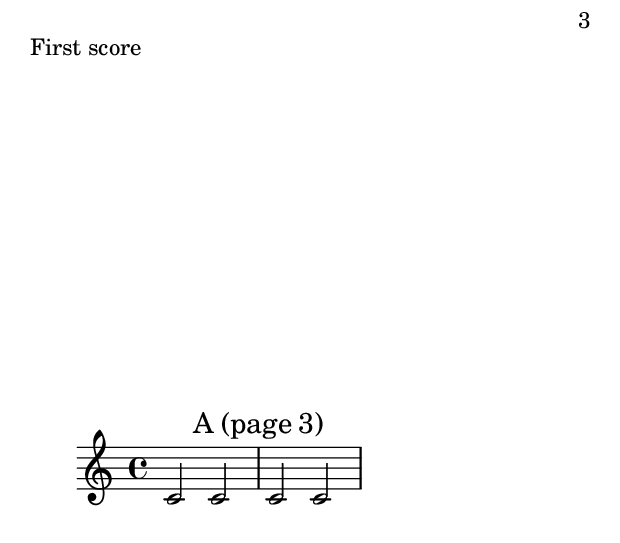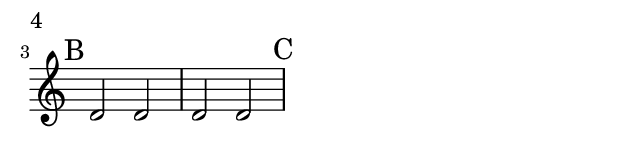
%% Do not edit this file; it is auto-generated from input/new
\version "2.11.35"
\layout { ragged-right= ##t }
\header {
  doctitle = "Page label"
  lsrtags = "spacing"
  texidoc = "Page labels may be placed inside music or at top-level,
and refered to in markups."
}
% begin verbatim
#(set-default-paper-size "a6")

#(define-markup-command (toc-line layout props label text) (symbol? markup?)
  (interpret-markup layout props
   (markup #:fill-line (text #:page-ref label "8" "?"))))

\book {
  \markup \huge \fill-line { \null "Title Page" \null }

  \pageBreak

  \label #'toc
  \markup \column {
    \large \fill-line { \null "Table of contents" \null }
    \toc-line #'toc "Table of contents"
    \toc-line #'firstScore "First Score"
    \toc-line #'markA "Mark A"
    \toc-line #'markB "Mark B"
    \toc-line #'markC "Mark C"
    \toc-line #'unknown "Unknown label"
  }

  \pageBreak

  \label #'firstScore
  \score {
    { c'2 c'
      \mark \markup { A (page \concat { \page-ref #'markA "0" "?" ) }} \label #'markA 
      c' c'
      \pageBreak
      \mark "B" \label #'markB
      d' d'
      d' d'
      \once \override Score . RehearsalMark #'break-visibility = #begin-of-line-invisible
      \mark "C" \label #'markC
    }
    \header { piece = "First score" }
  }
}
